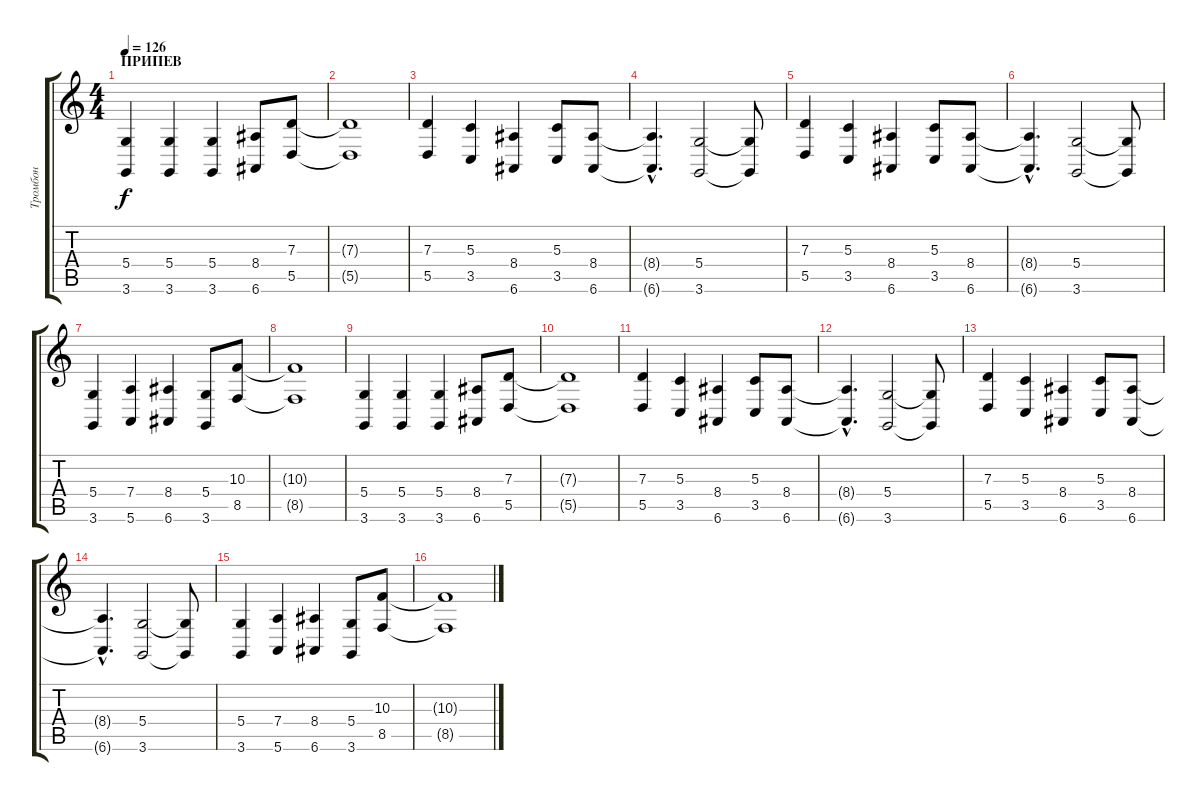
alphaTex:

\track ("Тромбон" "Тромбон") {instrument trombone}
\staff {score tabs}
\tuning (E4 B3 G3 D3 A2 E2) {hide}
\ts (4 4)
\section ("" "ПРИПЕВ")
\tempo 126
\clef g2
\ks c
(5.4 3.6).4{dy f} (5.4 3.6).4 (5.4 3.6).4 (8.4 6.6).8 (7.3 5.5).8 |
(7.3{t} 5.5{t}).1 |
(7.3 5.5).4 (5.3 3.5).4 (8.4 6.6).4 (5.3 3.5).8 (8.4 6.6).8 |
(8.4{hac t} 6.6{hac t}).4{d} (5.4 3.6).2 (5.4{t} 3.6{t}).8 |
(7.3 5.5).4 (5.3 3.5).4 (8.4 6.6).4 (5.3 3.5).8 (8.4 6.6).8 |
(8.4{hac t} 6.6{hac t}).4{d} (5.4 3.6).2 (5.4{t} 3.6{t}).8 |
(5.4 3.6).4 (7.4 5.6).4 (8.4 6.6).4 (5.4 3.6).8 (10.3 8.5).8 |
(10.3{t} 8.5{t}).1 |
(5.4 3.6).4 (5.4 3.6).4 (5.4 3.6).4 (8.4 6.6).8 (7.3 5.5).8 |
(7.3{t} 5.5{t}).1 |
(7.3 5.5).4 (5.3 3.5).4 (8.4 6.6).4 (5.3 3.5).8 (8.4 6.6).8 |
(8.4{hac t} 6.6{hac t}).4{d} (5.4 3.6).2 (5.4{t} 3.6{t}).8 |
(7.3 5.5).4 (5.3 3.5).4 (8.4 6.6).4 (5.3 3.5).8 (8.4 6.6).8 |
(8.4{hac t} 6.6{hac t}).4{d} (5.4 3.6).2 (5.4{t} 3.6{t}).8 |
(5.4 3.6).4 (7.4 5.6).4 (8.4 6.6).4 (5.4 3.6).8 (10.3 8.5).8 |
(10.3{t} 8.5{t}).1
